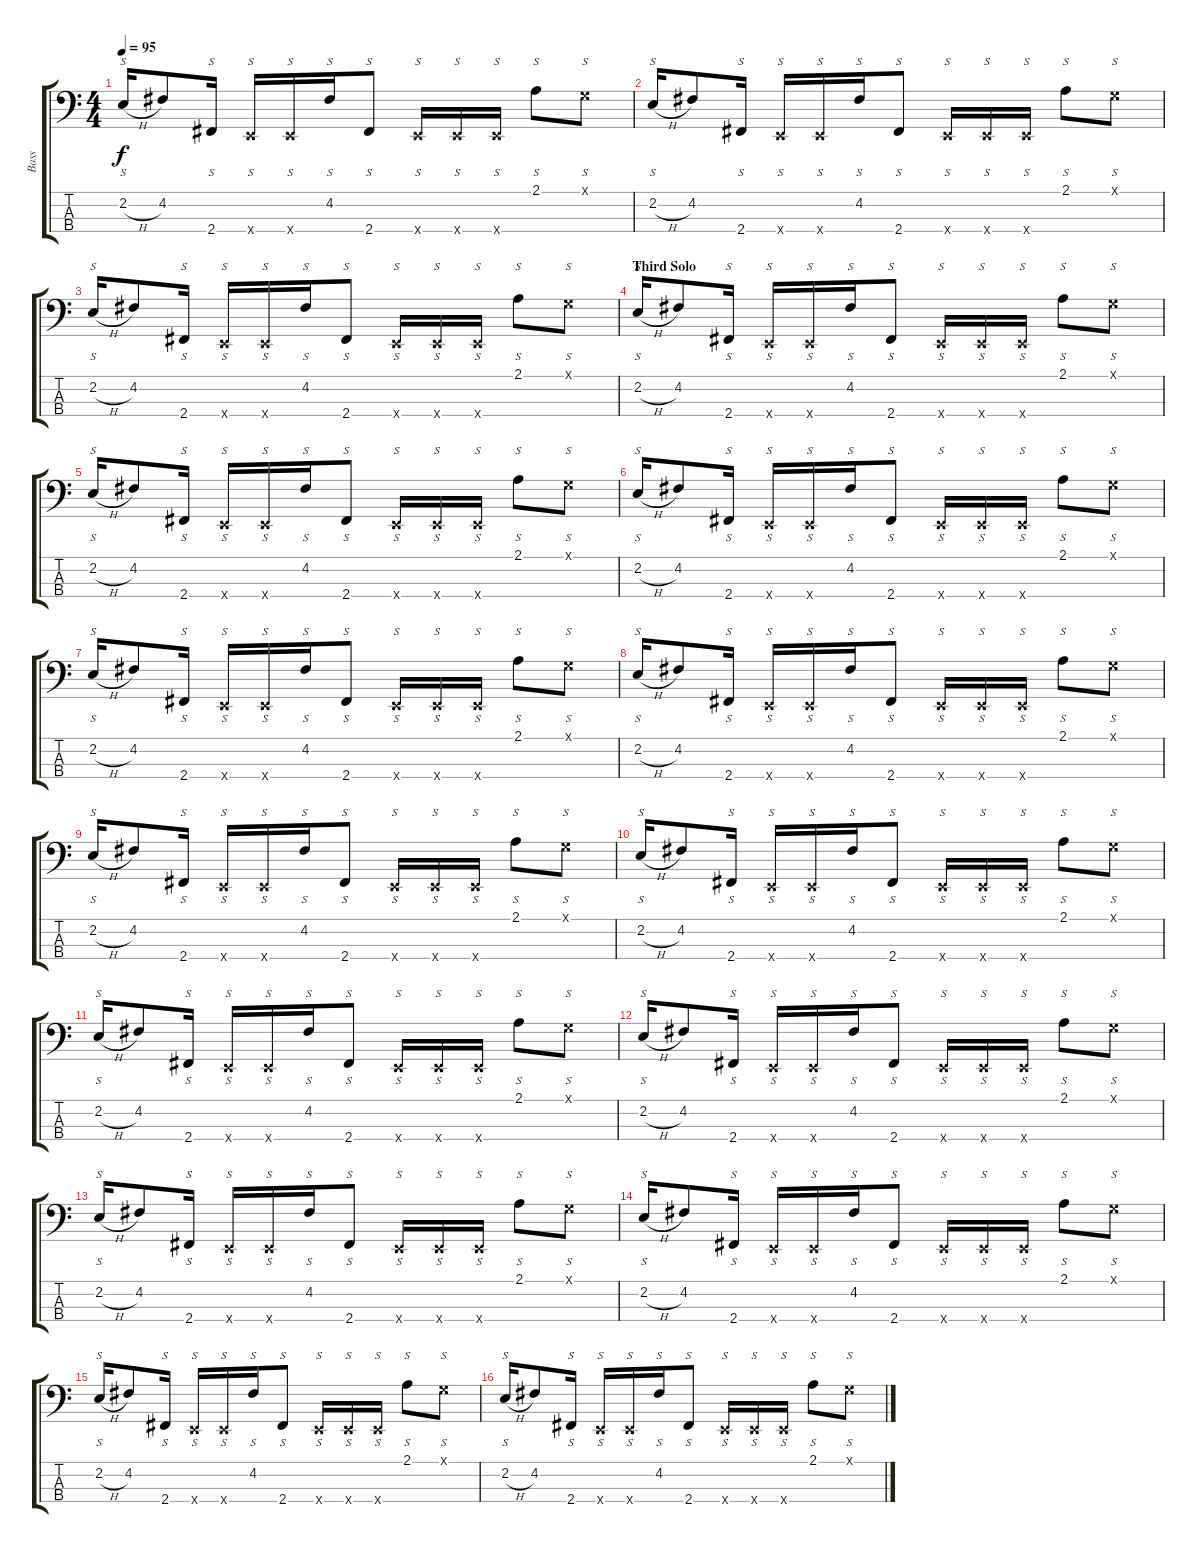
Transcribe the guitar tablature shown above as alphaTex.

\track ("Bass" "Bass") {instrument synthbass2}
\staff {score tabs}
\tuning (G2 D2 A1 E1) {hide}
\ts (4 4)
\tempo 95
\clef f4
\ks c
2.2{h}.16{s dy f} 4.2.8 2.4.16{s} 0.4{x}.16{s} 0.4{x}.16{s} 4.2.16{s} 2.4.8{s} 0.4{x}.16{s} 0.4{x}.16{s} 0.4{x}.16{s} 2.1.8{s} 0.1{x}.8{s} |
2.2{h}.16{s} 4.2.8 2.4.16{s} 0.4{x}.16{s} 0.4{x}.16{s} 4.2.16{s} 2.4.8{s} 0.4{x}.16{s} 0.4{x}.16{s} 0.4{x}.16{s} 2.1.8{s} 0.1{x}.8{s} |
2.2{h}.16{s} 4.2.8 2.4.16{s} 0.4{x}.16{s} 0.4{x}.16{s} 4.2.16{s} 2.4.8{s} 0.4{x}.16{s} 0.4{x}.16{s} 0.4{x}.16{s} 2.1.8{s} 0.1{x}.8{s} |
\section ("" "Third Solo")
2.2{h}.16{s} 4.2.8 2.4.16{s} 0.4{x}.16{s} 0.4{x}.16{s} 4.2.16{s} 2.4.8{s} 0.4{x}.16{s} 0.4{x}.16{s} 0.4{x}.16{s} 2.1.8{s} 0.1{x}.8{s} |
2.2{h}.16{s} 4.2.8 2.4.16{s} 0.4{x}.16{s} 0.4{x}.16{s} 4.2.16{s} 2.4.8{s} 0.4{x}.16{s} 0.4{x}.16{s} 0.4{x}.16{s} 2.1.8{s} 0.1{x}.8{s} |
2.2{h}.16{s} 4.2.8 2.4.16{s} 0.4{x}.16{s} 0.4{x}.16{s} 4.2.16{s} 2.4.8{s} 0.4{x}.16{s} 0.4{x}.16{s} 0.4{x}.16{s} 2.1.8{s} 0.1{x}.8{s} |
2.2{h}.16{s} 4.2.8 2.4.16{s} 0.4{x}.16{s} 0.4{x}.16{s} 4.2.16{s} 2.4.8{s} 0.4{x}.16{s} 0.4{x}.16{s} 0.4{x}.16{s} 2.1.8{s} 0.1{x}.8{s} |
2.2{h}.16{s} 4.2.8 2.4.16{s} 0.4{x}.16{s} 0.4{x}.16{s} 4.2.16{s} 2.4.8{s} 0.4{x}.16{s} 0.4{x}.16{s} 0.4{x}.16{s} 2.1.8{s} 0.1{x}.8{s} |
2.2{h}.16{s} 4.2.8 2.4.16{s} 0.4{x}.16{s} 0.4{x}.16{s} 4.2.16{s} 2.4.8{s} 0.4{x}.16{s} 0.4{x}.16{s} 0.4{x}.16{s} 2.1.8{s} 0.1{x}.8{s} |
2.2{h}.16{s} 4.2.8 2.4.16{s} 0.4{x}.16{s} 0.4{x}.16{s} 4.2.16{s} 2.4.8{s} 0.4{x}.16{s} 0.4{x}.16{s} 0.4{x}.16{s} 2.1.8{s} 0.1{x}.8{s} |
2.2{h}.16{s} 4.2.8 2.4.16{s} 0.4{x}.16{s} 0.4{x}.16{s} 4.2.16{s} 2.4.8{s} 0.4{x}.16{s} 0.4{x}.16{s} 0.4{x}.16{s} 2.1.8{s} 0.1{x}.8{s} |
2.2{h}.16{s} 4.2.8 2.4.16{s} 0.4{x}.16{s} 0.4{x}.16{s} 4.2.16{s} 2.4.8{s} 0.4{x}.16{s} 0.4{x}.16{s} 0.4{x}.16{s} 2.1.8{s} 0.1{x}.8{s} |
2.2{h}.16{s} 4.2.8 2.4.16{s} 0.4{x}.16{s} 0.4{x}.16{s} 4.2.16{s} 2.4.8{s} 0.4{x}.16{s} 0.4{x}.16{s} 0.4{x}.16{s} 2.1.8{s} 0.1{x}.8{s} |
2.2{h}.16{s} 4.2.8 2.4.16{s} 0.4{x}.16{s} 0.4{x}.16{s} 4.2.16{s} 2.4.8{s} 0.4{x}.16{s} 0.4{x}.16{s} 0.4{x}.16{s} 2.1.8{s} 0.1{x}.8{s} |
2.2{h}.16{s} 4.2.8 2.4.16{s} 0.4{x}.16{s} 0.4{x}.16{s} 4.2.16{s} 2.4.8{s} 0.4{x}.16{s} 0.4{x}.16{s} 0.4{x}.16{s} 2.1.8{s} 0.1{x}.8{s} |
2.2{h}.16{s} 4.2.8 2.4.16{s} 0.4{x}.16{s} 0.4{x}.16{s} 4.2.16{s} 2.4.8{s} 0.4{x}.16{s} 0.4{x}.16{s} 0.4{x}.16{s} 2.1.8{s} 0.1{x}.8{s}
